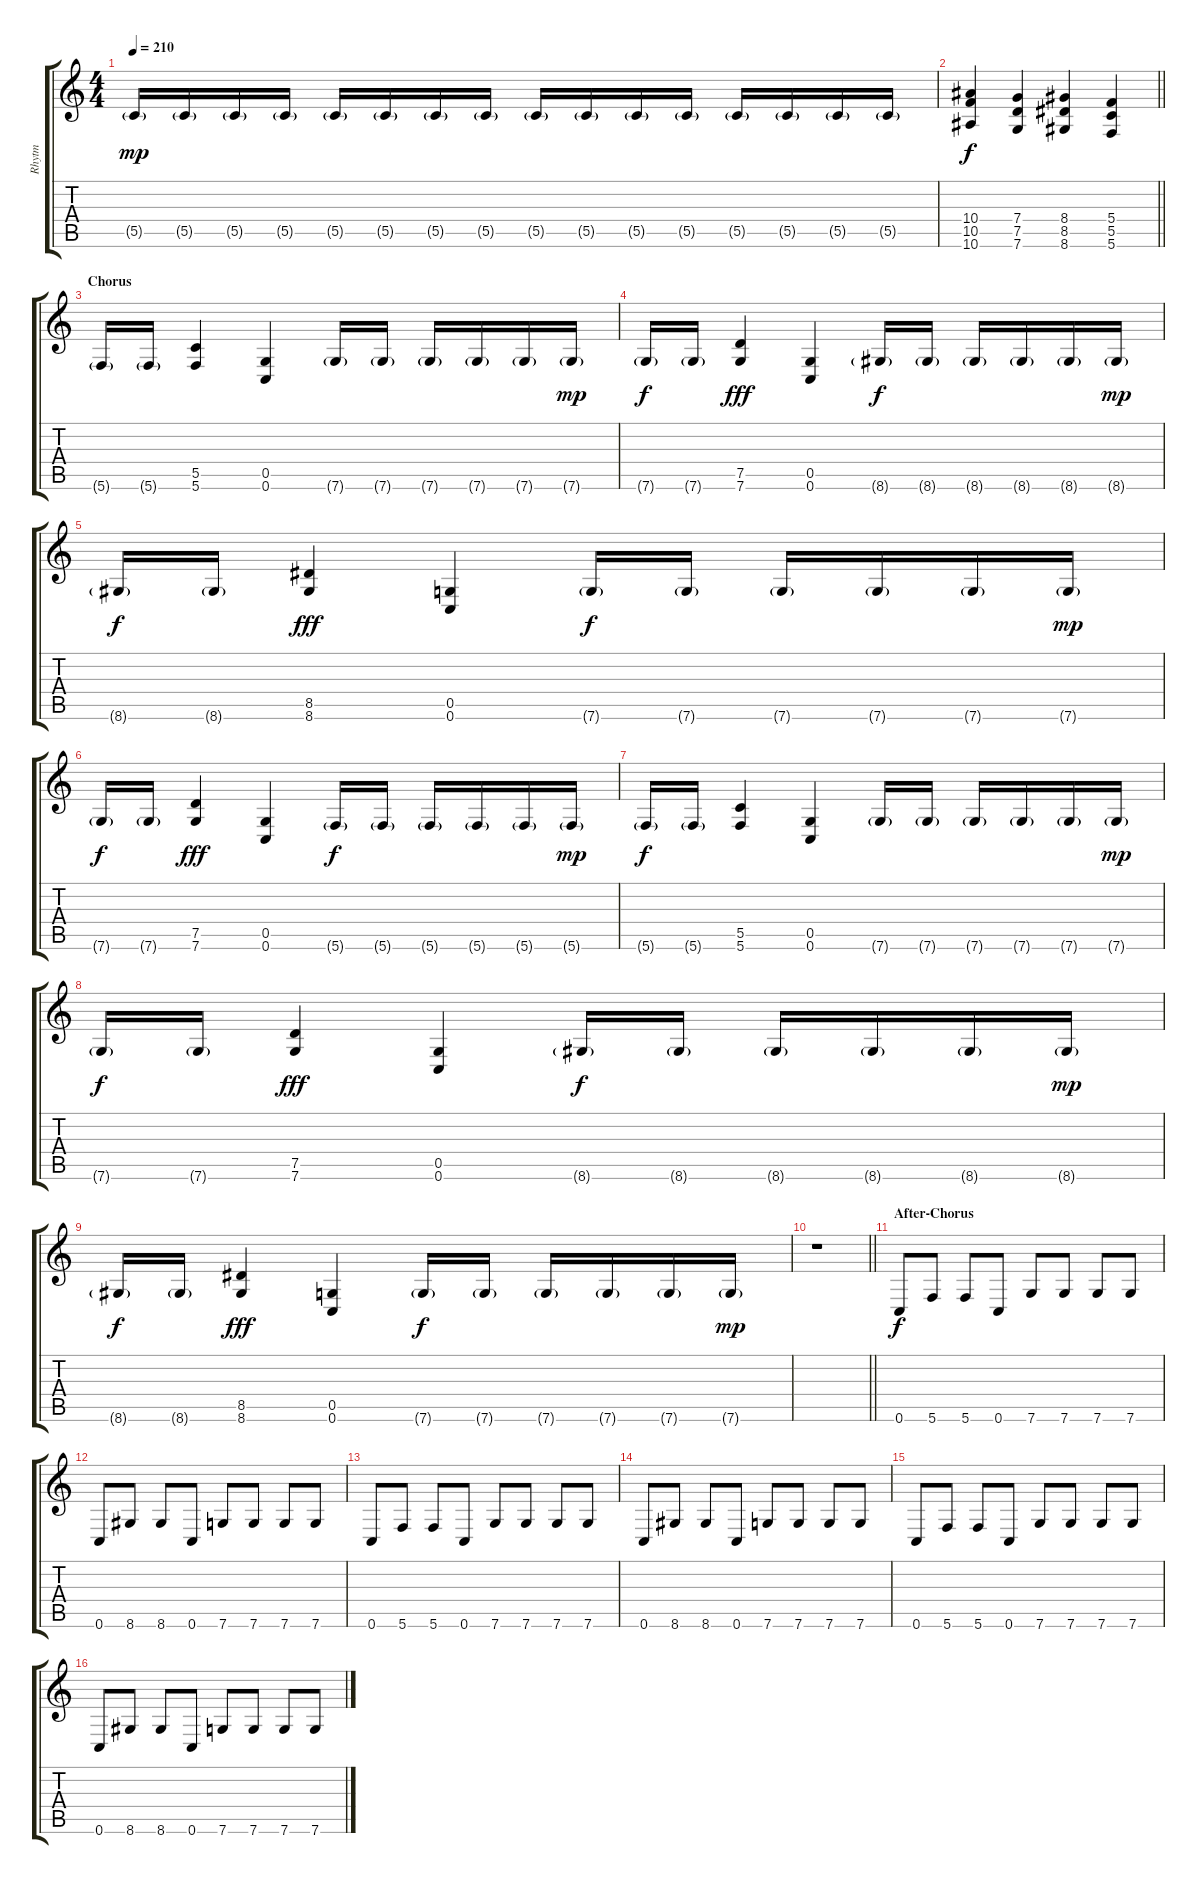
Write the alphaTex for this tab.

\track ("Rhytm" "Rhytm") {instrument distortionguitar}
\staff {score tabs}
\tuning (D4 A3 F3 C3 G2 C2) {hide}
\ts (4 4)
\tempo 210
\clef g2
\ks c
5.5{g}.16{dy mp} 5.5{g}.16 5.5{g}.16 5.5{g}.16 5.5{g}.16 5.5{g}.16 5.5{g}.16 5.5{g}.16 5.5{g}.16 5.5{g}.16 5.5{g}.16 5.5{g}.16 5.5{g}.16 5.5{g}.16 5.5{g}.16 5.5{g}.16 |
\barLineRight lightlight
(10.4 10.5 10.6).4{dy f} (7.4 7.5 7.6).4 (8.4 8.5 8.6).4 (5.4 5.5 5.6).4 |
\section ("" "Chorus")
5.6{g}.16 5.6{g}.16 (5.5 5.6).4 (0.5 0.6).4 7.6{g}.16 7.6{g}.16 7.6{g}.16 7.6{g}.16 7.6{g}.16 7.6{g}.16{dy mp} |
7.6{g}.16{dy f} 7.6{g}.16 (7.5 7.6).4{dy fff} (0.5 0.6).4 8.6{g}.16{dy f} 8.6{g}.16 8.6{g}.16 8.6{g}.16 8.6{g}.16 8.6{g}.16{dy mp} |
8.6{g}.16{dy f} 8.6{g}.16 (8.5 8.6).4{dy fff} (0.5 0.6).4 7.6{g}.16{dy f} 7.6{g}.16 7.6{g}.16 7.6{g}.16 7.6{g}.16 7.6{g}.16{dy mp} |
7.6{g}.16{dy f} 7.6{g}.16 (7.5 7.6).4{dy fff} (0.5 0.6).4 5.6{g}.16{dy f} 5.6{g}.16 5.6{g}.16 5.6{g}.16 5.6{g}.16 5.6{g}.16{dy mp} |
5.6{g}.16{dy f} 5.6{g}.16 (5.5 5.6).4 (0.5 0.6).4 7.6{g}.16 7.6{g}.16 7.6{g}.16 7.6{g}.16 7.6{g}.16 7.6{g}.16{dy mp} |
7.6{g}.16{dy f} 7.6{g}.16 (7.5 7.6).4{dy fff} (0.5 0.6).4 8.6{g}.16{dy f} 8.6{g}.16 8.6{g}.16 8.6{g}.16 8.6{g}.16 8.6{g}.16{dy mp} |
8.6{g}.16{dy f} 8.6{g}.16 (8.5 8.6).4{dy fff} (0.5 0.6).4 7.6{g}.16{dy f} 7.6{g}.16 7.6{g}.16 7.6{g}.16 7.6{g}.16 7.6{g}.16{dy mp} |
\barLineRight lightlight
r.1 |
\section ("" "After-Chorus")
0.6.8{dy f} 5.6.8 5.6.8 0.6.8 7.6.8 7.6.8 7.6.8 7.6.8 |
0.6.8 8.6.8 8.6.8 0.6.8 7.6.8 7.6.8 7.6.8 7.6.8 |
0.6.8 5.6.8 5.6.8 0.6.8 7.6.8 7.6.8 7.6.8 7.6.8 |
0.6.8 8.6.8 8.6.8 0.6.8 7.6.8 7.6.8 7.6.8 7.6.8 |
0.6.8 5.6.8 5.6.8 0.6.8 7.6.8 7.6.8 7.6.8 7.6.8 |
0.6.8 8.6.8 8.6.8 0.6.8 7.6.8 7.6.8 7.6.8 7.6.8
